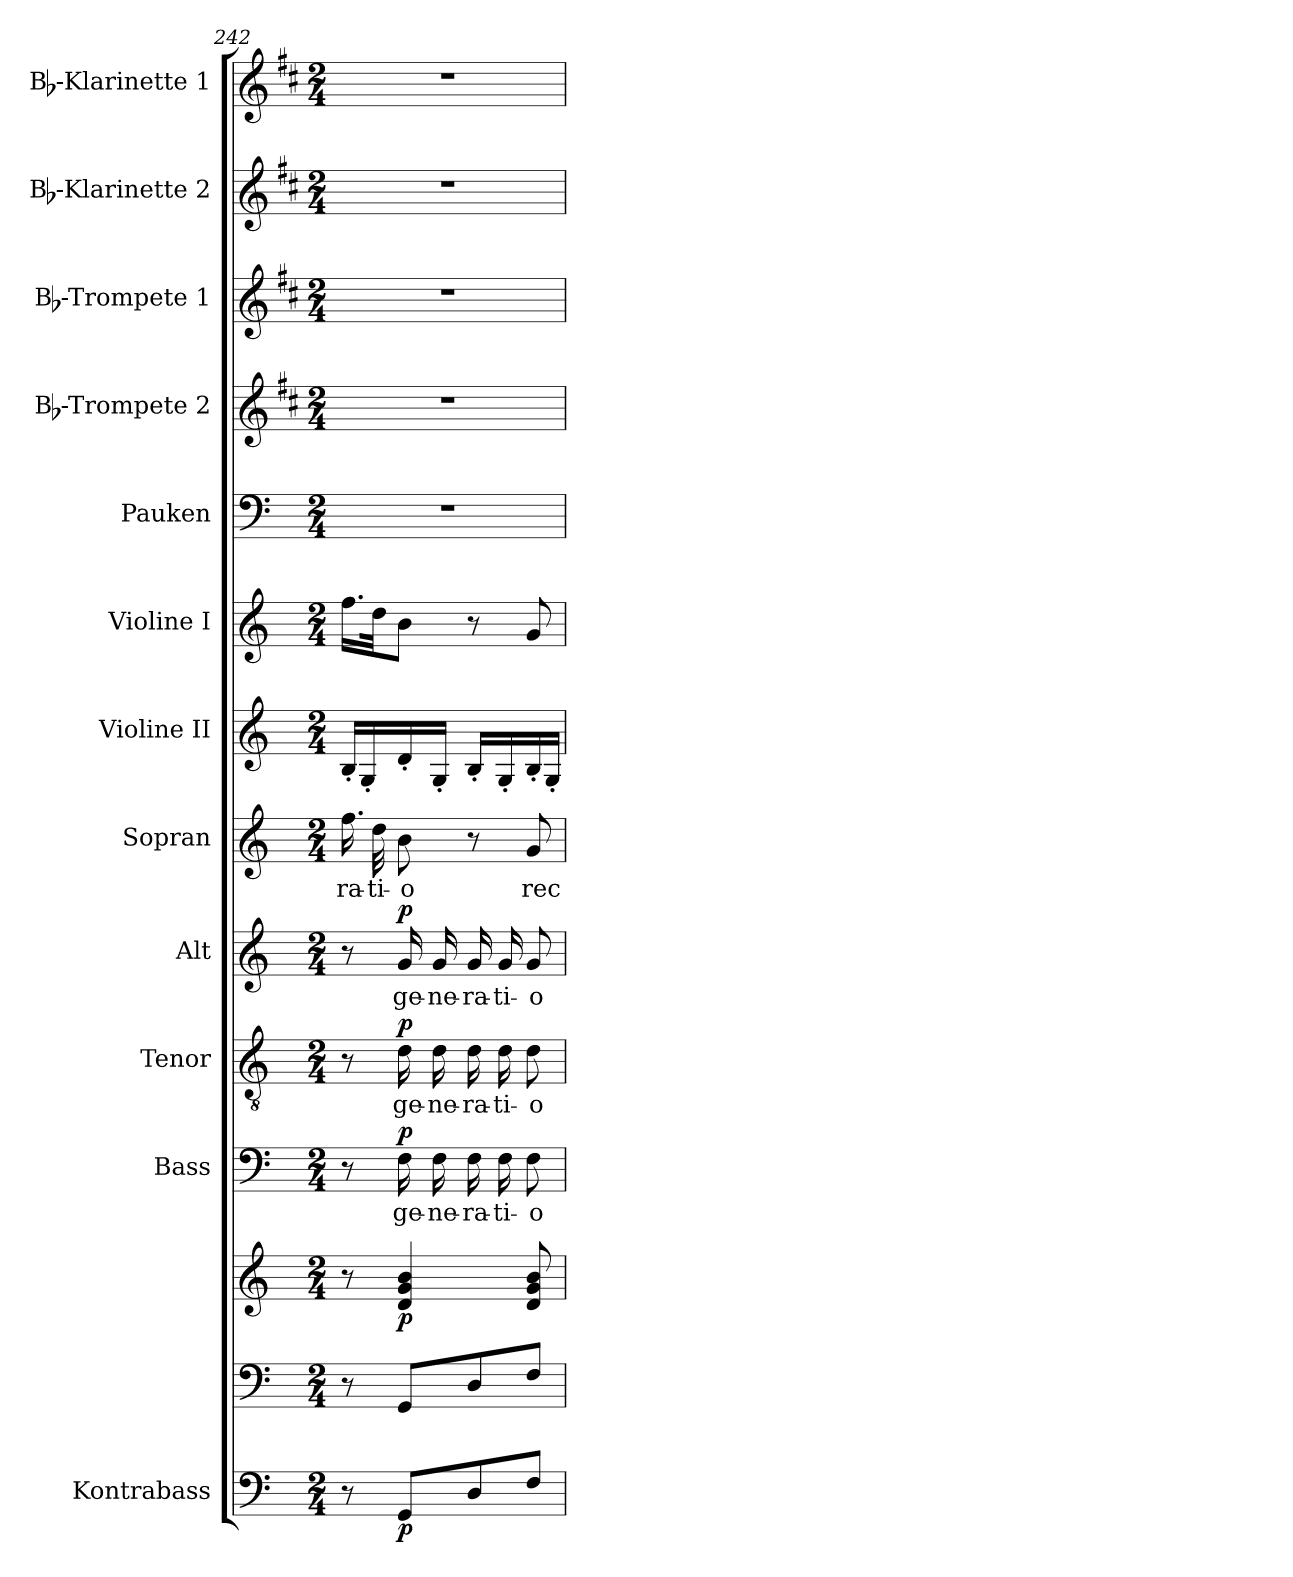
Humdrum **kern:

**kern	**dynam	**kern	**kern	**dynam	**kern	**text	**dynam	**kern	**text	**dynam	**kern	**text	**dynam	**kern	**text	**kern	**kern	**kern	**kern	**kern	**kern	**kern
*part13	*part13	*part12	*part12	*part12	*part11	*part11	*part11	*part10	*part10	*part10	*part9	*part9	*part9	*part8	*part8	*part7	*part6	*part5	*part4	*part3	*part2	*part1
*staff14	*staff14	*staff13	*staff12	*staff12/13	*staff11	*staff11	*staff11	*staff10	*staff10	*staff10	*staff9	*staff9	*staff9	*staff8	*staff8	*staff7	*staff6	*staff5	*staff4	*staff3	*staff2	*staff1
*I"Kontrabass	*	*	*	*	*I"Bass	*	*	*I"Tenor	*	*	*I"Alt	*	*	*I"Sopran	*	*I"Violine II	*I"Violine I	*I"Pauken	*I"Bb-Trompete 2	*I"Bb-Trompete 1	*I"Bb-Klarinette 2	*I"Bb-Klarinette 1
*I'Kb.	*	*	*	*	*I'B.	*	*	*I'T.	*	*	*I'A.	*	*	*I'S.	*	*I'Vl. II	*I'Vl. I	*I'Pk.	*I'Bb Trp. 2	*I'Bb Trp. 1	*I'Bb Kl. 2	*I'Bb Kl. 1
*clefF4	*	*clefF4	*clefG2	*	*clefF4	*	*	*clefGv2	*	*	*clefG2	*	*	*clefG2	*	*clefG2	*clefG2	*clefF4	*clefG2	*clefG2	*clefG2	*clefG2
*ITrd7c12	*	*	*	*	*	*	*	*	*	*	*	*	*	*	*	*	*	*	*ITrd1c2	*ITrd1c2	*ITrd1c2	*ITrd1c2
*k[]	*	*k[]	*k[]	*	*k[]	*	*	*k[]	*	*	*k[]	*	*	*k[]	*	*k[]	*k[]	*k[]	*k[]	*k[]	*k[]	*k[]
*C:	*	*C:	*C:	*	*C:	*	*	*C:	*	*	*C:	*	*	*C:	*	*C:	*C:	*C:	*C:	*C:	*C:	*C:
*M2/4	*	*M2/4	*M2/4	*	*M2/4	*	*	*M2/4	*	*	*M2/4	*	*	*M2/4	*	*M2/4	*M2/4	*M2/4	*M2/4	*M2/4	*M2/4	*M2/4
=242	=242	=242	=242	=242	=242	=242	=242	=242	=242	=242	=242	=242	=242	=242	=242	=242	=242	=242	=242	=242	=242	=242
!	!	!	!	!	!	!	!	!	!	!	!	!	!	!	!LO:LY:b	!	!	!	!	!	!	!
8r	.	8r	8r	.	8r	.	.	8r	.	.	8r	.	.	16.ff\	-ra-	16B'</LL	16.ff\LL	2r	2r	2r	2r	2r
.	.	.	.	.	.	.	.	.	.	.	.	.	.	.	.	16G'</	.	.	.	.	.	.
!	!	!	!	!	!	!	!	!	!	!	!	!	!	!	!LO:LY:b	!	!	!	!	!	!	!
.	.	.	.	.	.	.	.	.	.	.	.	.	.	32dd\	-ti-	.	32dd\Jk	.	.	.	.	.
!	!LO:DY:b	!	!	!LO:DY:b	!	!LO:LY:b	!LO:DY:a	!	!LO:LY:b	!LO:DY:a	!	!LO:LY:b	!LO:DY:a	!	!LO:LY:b	!	!	!	!	!	!	!
8GGG/L	p	8GG/L	4d/ 4g/ 4b/	p	16F\	ge-	p	16d\	ge-	p	16g/	ge-	p	8b\	-o	16d'</	8b\J	.	.	.	.	.
!	!	!	!	!	!	!LO:LY:b	!	!	!LO:LY:b	!	!	!LO:LY:b	!	!	!	!	!	!	!	!	!	!
.	.	.	.	.	16F\	-ne-	.	16d\	-ne-	.	16g/	-ne-	.	.	.	16G'</JJ	.	.	.	.	.	.
!	!	!	!	!	!	!LO:LY:b	!	!	!LO:LY:b	!	!	!LO:LY:b	!	!	!	!	!	!	!	!	!	!
8DD/	.	8D/	.	.	16F\	-ra-	.	16d\	-ra-	.	16g/	-ra-	.	8r	.	16B'</LL	8r	.	.	.	.	.
!	!	!	!	!	!	!LO:LY:b	!	!	!LO:LY:b	!	!	!LO:LY:b	!	!	!	!	!	!	!	!	!	!
.	.	.	.	.	16F\	-ti-	.	16d\	-ti-	.	16g/	-ti-	.	.	.	16G'</	.	.	.	.	.	.
!	!	!	!	!	!	!LO:LY:b	!	!	!LO:LY:b	!	!	!LO:LY:b	!	!	!LO:LY:b	!	!	!	!	!	!	!
8FF/J	.	8F/J	8d/ 8g/ 8b/	.	8F\	-o	.	8d\	-o	.	8g/	-o	.	8g/	rec-	16B'</	8g/	.	.	.	.	.
.	.	.	.	.	.	.	.	.	.	.	.	.	.	.	.	16G'</JJ	.	.	.	.	.	.
=	=	=	=	=	=	=	=	=	=	=	=	=	=	=	=	=	=	=	=	=	=	=
*-	*-	*-	*-	*-	*-	*-	*-	*-	*-	*-	*-	*-	*-	*-	*-	*-	*-	*-	*-	*-	*-	*-
